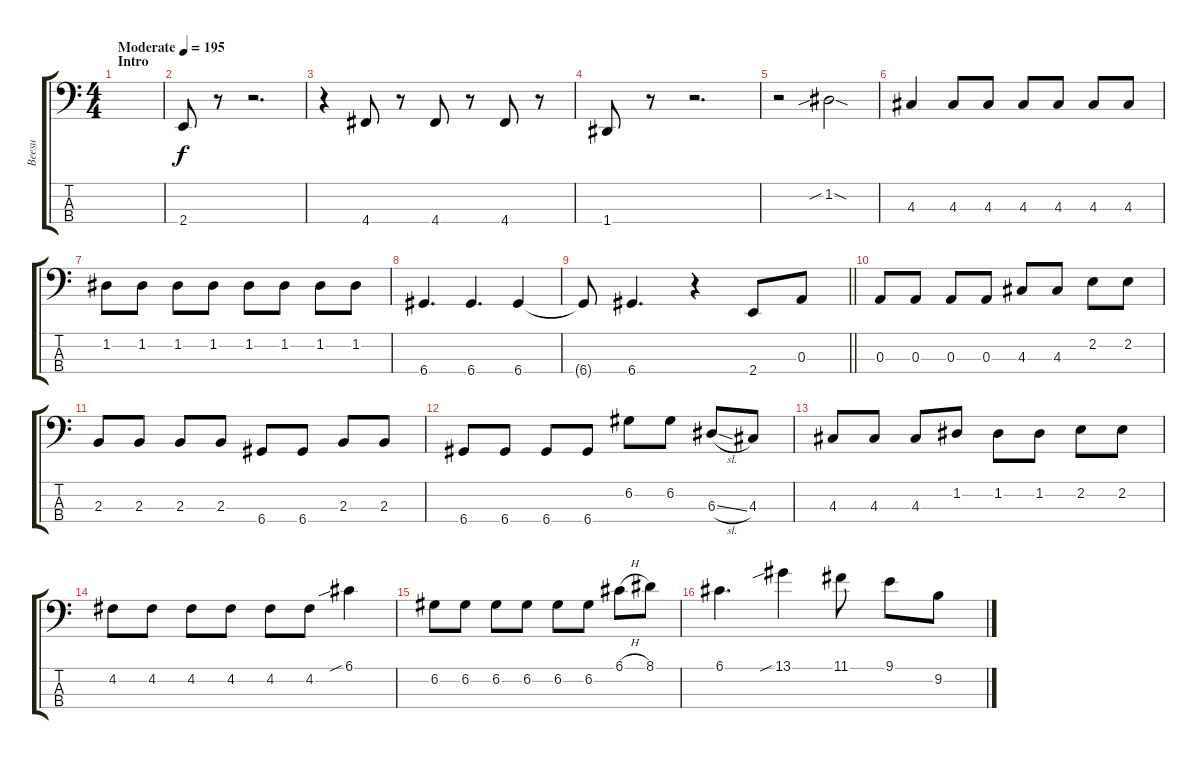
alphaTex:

\track ("Beesu" "Beesu") {instrument electricbassfinger}
\staff {score tabs}
\tuning (G2 D2 A1 D1) {hide}
\ts (4 4)
\section ("" "Intro")
\tempo (195 "Moderate")
\clef f4
\ks c
|
2.4.8 r.8 r.2{d} |
r.4 4.4.8 r.8 4.4.8 r.8 4.4.8 r.8 |
1.4.8 r.8 r.2{d} |
r.2 1.2{sib sod}.2 |
4.3.4 4.3.8 4.3.8 4.3.8 4.3.8 4.3.8 4.3.8 |
1.2.8 1.2.8 1.2.8 1.2.8 1.2.8 1.2.8 1.2.8 1.2.8 |
6.4.4{d} 6.4.4{d} 6.4.4 |
\barLineRight lightlight
6.4{t}.8 6.4.4{d} r.4 2.4.8 0.3.8 |
\section ("" "")
0.3.8 0.3.8 0.3.8 0.3.8 4.3.8 4.3.8 2.2.8 2.2.8 |
2.3.8 2.3.8 2.3.8 2.3.8 6.4.8 6.4.8 2.3.8 2.3.8 |
6.4.8 6.4.8 6.4.8 6.4.8 6.2.8 6.2.8 6.3{sl}.8 4.3.8 |
4.3.8 4.3.8 4.3.8 1.2.8 1.2.8 1.2.8 2.2.8 2.2.8 |
4.2.8 4.2.8 4.2.8 4.2.8 4.2.8 4.2.8 6.1{sib}.4 |
6.2.8 6.2.8 6.2.8 6.2.8 6.2.8 6.2.8 6.1{h}.8 8.1.8 |
6.1.4{d} 13.1{sib}.4 11.1.8 9.1.8 9.2.8
